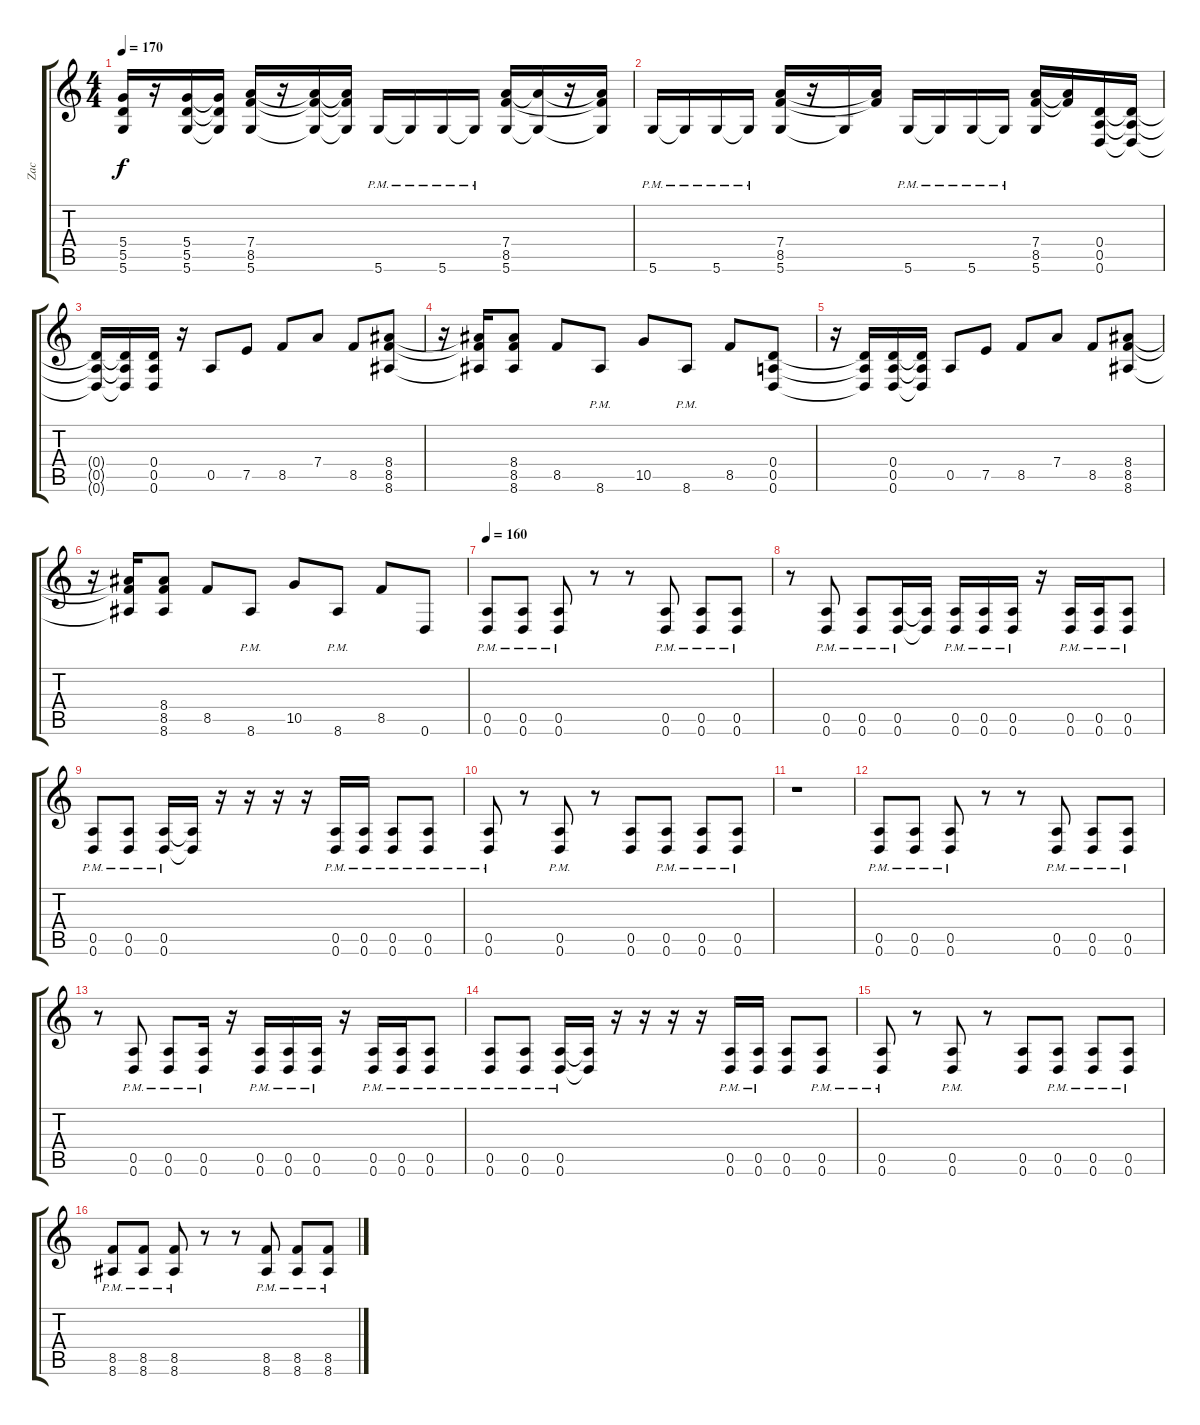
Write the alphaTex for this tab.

\track ("Zac" "Zac") {instrument distortionguitar}
\staff {score tabs}
\tuning (E4 B3 G3 D3 A2 D2) {hide}
\ts (4 4)
\tempo 170
\clef g2
\ks c
(5.4{t} 5.5{t} 5.6{t}).16{dy f} r.16 (5.4 5.5 5.6).16 (5.4{t} 5.5{t} 5.6{t}).16 (7.4 8.5 5.6).16 r.16 (7.4{t} 8.5{t} 5.6{t}).16 (7.4{t} 8.5{t} 5.6{t}).16 5.6{pm}.16 5.6{pm t}.16 5.6{pm}.16 5.6{pm t}.16 (7.4 8.5 5.6).16 (7.4{t} 5.6{t}).16 r.16 (7.4{t} 8.5{t} 5.6{t}).16 |
5.6{pm}.16 5.6{pm t}.16 5.6{pm}.16 5.6{pm t}.16 (7.4 8.5 5.6).16 r.16 5.6{t}.16 (7.4{t} 8.5{t}).16 5.6{pm}.16 5.6{pm t}.16 5.6{pm}.16 5.6{pm t}.16 (7.4 8.5 5.6).16 (7.4{t} 8.5{t}).16 (0.4 0.5 0.6).16 (0.4{t} 0.5{t} 0.6{t}).16 |
(0.4{t} 0.5{t} 0.6{t}).16 (0.4{t} 0.5{t} 0.6{t}).16 (0.4 0.5 0.6).16 r.16 0.5.8 7.5.8 8.5.8 7.4.8 8.5.8 (8.4 8.5 8.6).8 |
r.16 (8.4{t} 8.5{t} 8.6{t}).16 (8.4 8.5 8.6).8 8.5.8 8.6{pm}.8 10.5.8 8.6{pm}.8 8.5.8 (0.4 0.5 0.6).8 |
r.16 (0.4{t} 0.5{t} 0.6{t}).16 (0.4 0.5 0.6).16 (0.4{t} 0.5{t} 0.6{t}).16 0.5.8 7.5.8 8.5.8 7.4.8 8.5.8 (8.4 8.5 8.6).8 |
r.16 (8.4{t} 8.5{t} 8.6{t}).16 (8.4 8.5 8.6).8 8.5.8 8.6{pm}.8 10.5.8 8.6{pm}.8 8.5.8 0.6.8 |
\tempo 160
(0.5{pm} 0.6{pm}).8 (0.5{pm} 0.6{pm}).8 (0.5{pm} 0.6{pm}).8 r.8 r.8 (0.5{pm} 0.6{pm}).8 (0.5{pm} 0.6{pm}).8 (0.5{pm} 0.6{pm}).8 |
r.8 (0.5{pm} 0.6{pm}).8 (0.5{pm} 0.6{pm}).8 (0.5{pm} 0.6{pm}).16 (0.5{t} 0.6{t}).16 (0.5{pm} 0.6{pm}).16 (0.5{pm} 0.6{pm}).16 (0.5{pm} 0.6{pm}).16 r.16 (0.5{pm} 0.6{pm}).16 (0.5{pm} 0.6{pm}).16 (0.5{pm} 0.6{pm}).8 |
(0.5{pm} 0.6{pm}).8 (0.5{pm} 0.6{pm}).8 (0.5{pm} 0.6{pm}).16 (0.5{t} 0.6{t}).16 r.16 r.16 r.16 r.16 (0.5{pm} 0.6{pm}).16 (0.5{pm} 0.6{pm}).16 (0.5{pm} 0.6{pm}).8 (0.5{pm} 0.6{pm}).8 |
(0.5{pm} 0.6{pm}).8 r.8 (0.5{pm} 0.6{pm}).8 r.8 (0.5 0.6).8 (0.5{pm} 0.6{pm}).8 (0.5{pm} 0.6{pm}).8 (0.5{pm} 0.6{pm}).8 |
r.1 |
(0.5{pm} 0.6{pm}).8 (0.5{pm} 0.6{pm}).8 (0.5{pm} 0.6{pm}).8 r.8 r.8 (0.5{pm} 0.6{pm}).8 (0.5{pm} 0.6{pm}).8 (0.5{pm} 0.6{pm}).8 |
r.8 (0.5{pm} 0.6{pm}).8 (0.5{pm} 0.6{pm}).8 (0.5{pm} 0.6{pm}).16 r.16 (0.5{pm} 0.6{pm}).16 (0.5{pm} 0.6{pm}).16 (0.5{pm} 0.6{pm}).16 r.16 (0.5{pm} 0.6{pm}).16 (0.5{pm} 0.6{pm}).16 (0.5{pm} 0.6{pm}).8 |
(0.5{pm} 0.6{pm}).8 (0.5{pm} 0.6{pm}).8 (0.5{pm} 0.6{pm}).16 (0.5{t} 0.6{t}).16 r.16 r.16 r.16 r.16 (0.5{pm} 0.6{pm}).16 (0.5{pm} 0.6{pm}).16 (0.5 0.6).8 (0.5{pm} 0.6{pm}).8 |
(0.5{pm} 0.6{pm}).8 r.8 (0.5{pm} 0.6{pm}).8 r.8 (0.5 0.6).8 (0.5{pm} 0.6{pm}).8 (0.5{pm} 0.6{pm}).8 (0.5{pm} 0.6{pm}).8 |
(8.5{pm} 8.6{pm}).8 (8.5{pm} 8.6{pm}).8 (8.5{pm} 8.6{pm}).8 r.8 r.8 (8.5{pm} 8.6{pm}).8 (8.5{pm} 8.6{pm}).8 (8.5{pm} 8.6{pm}).8
